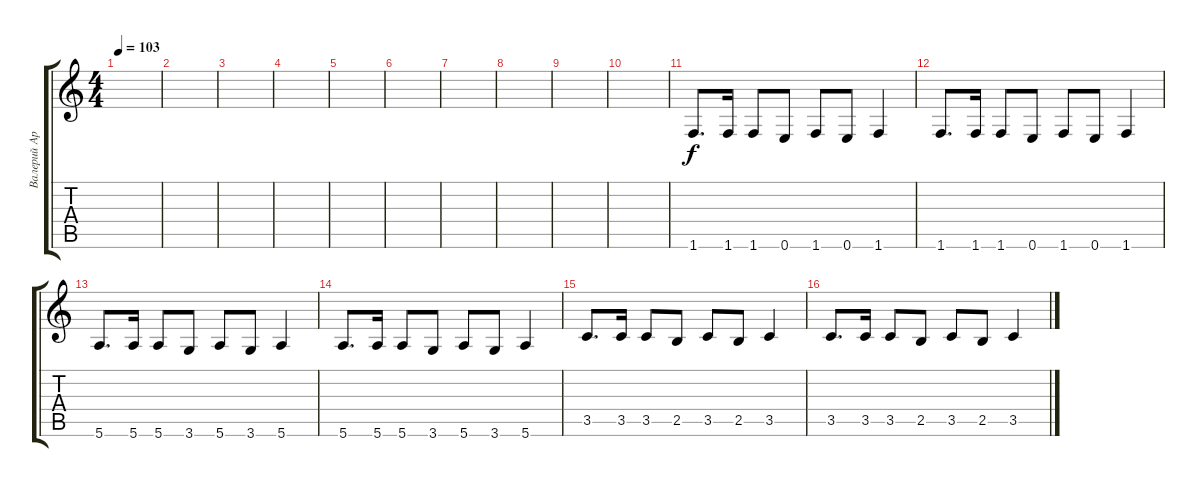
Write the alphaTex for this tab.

\track ("Валерий Аркадин" "Валерий Ар") {instrument electricguitarjazz}
\staff {score tabs}
\tuning (E4 B3 G3 D3 A2 E2) {hide}
\ts (4 4)
\tempo 103
\clef g2
\ks c
|
|
|
|
|
|
|
|
|
|
1.6.8{d instrument distortionguitar} 1.6.16 1.6.8 0.6.8 1.6.8 0.6.8 1.6.4 |
1.6.8{d instrument distortionguitar} 1.6.16 1.6.8 0.6.8 1.6.8 0.6.8 1.6.4 |
5.6.8{d instrument distortionguitar} 5.6.16 5.6.8 3.6.8 5.6.8 3.6.8 5.6.4 |
5.6.8{d instrument distortionguitar} 5.6.16 5.6.8 3.6.8 5.6.8 3.6.8 5.6.4 |
3.5.8{d} 3.5.16 3.5.8 2.5.8 3.5.8 2.5.8 3.5.4 |
3.5.8{d} 3.5.16 3.5.8 2.5.8 3.5.8 2.5.8 3.5.4
